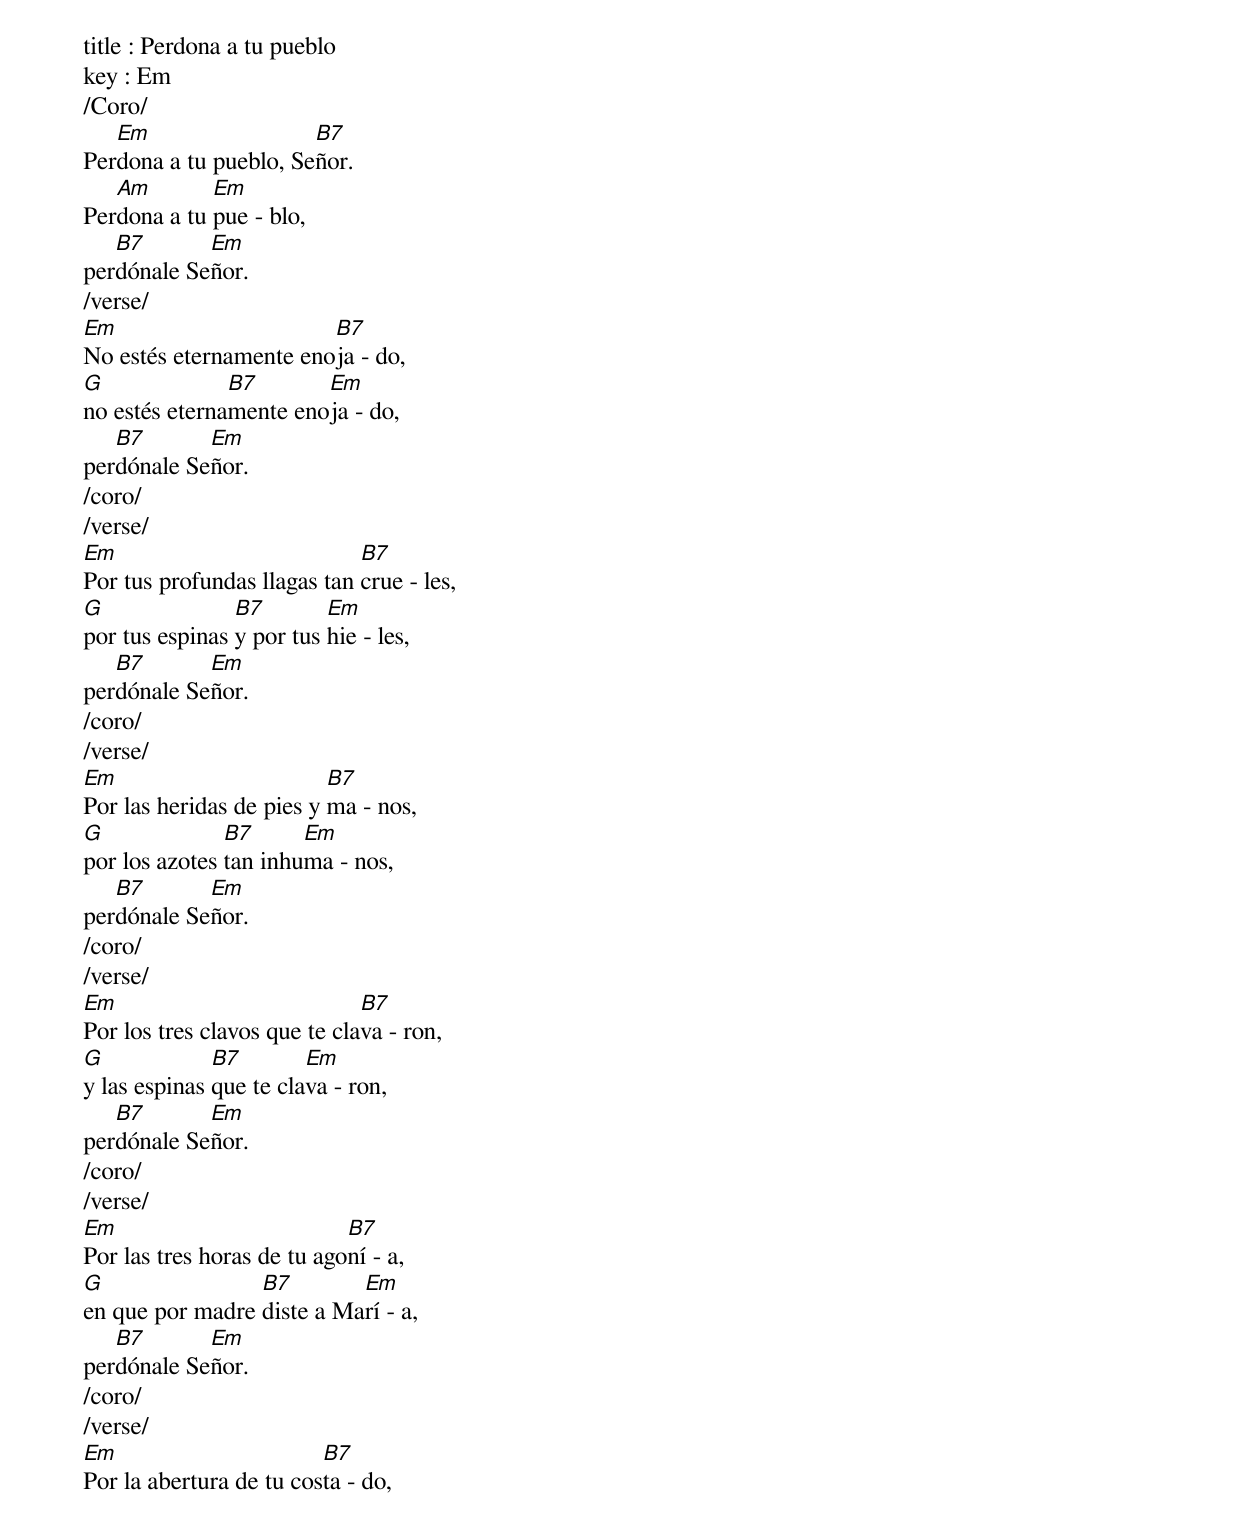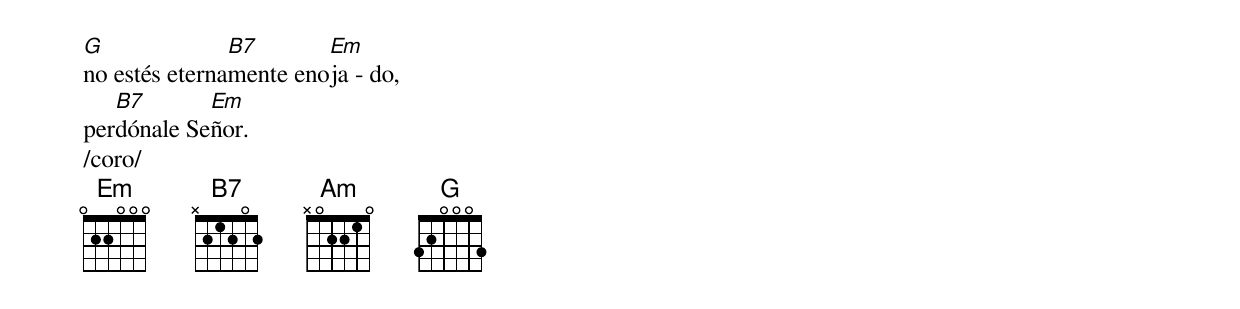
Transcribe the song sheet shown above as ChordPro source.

title : Perdona a tu pueblo
key : Em
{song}
/Coro/
Per[Em]dona a tu pueblo, Se[B7]ñor.
Per[Am]dona a tu [Em]pue - blo,
per[B7]dónale Se[Em]ñor.
/verse/
[Em]No estés eternamente eno[B7]ja - do,
[G]no estés eterna[B7]mente eno[Em]ja - do,
per[B7]dónale Se[Em]ñor.
/coro/
/verse/
[Em]Por tus profundas llagas tan [B7]crue - les,
[G]por tus espinas [B7]y por tus [Em]hie - les,
per[B7]dónale Se[Em]ñor.
/coro/
/verse/
[Em]Por las heridas de pies y [B7]ma - nos,
[G]por los azotes [B7]tan inhu[Em]ma - nos,
per[B7]dónale Se[Em]ñor.
/coro/
/verse/
[Em]Por los tres clavos que te cla[B7]va - ron,
[G]y las espinas [B7]que te cla[Em]va - ron,
per[B7]dónale Se[Em]ñor.
/coro/
/verse/
[Em]Por las tres horas de tu ago[B7]ní - a,
[G]en que por madre [B7]diste a Ma[Em]rí - a,
per[B7]dónale Se[Em]ñor.
/coro/
/verse/
[Em]Por la abertura de tu cos[B7]ta - do,
[G]no estés eterna[B7]mente eno[Em]ja - do,
per[B7]dónale Se[Em]ñor.
/coro/
